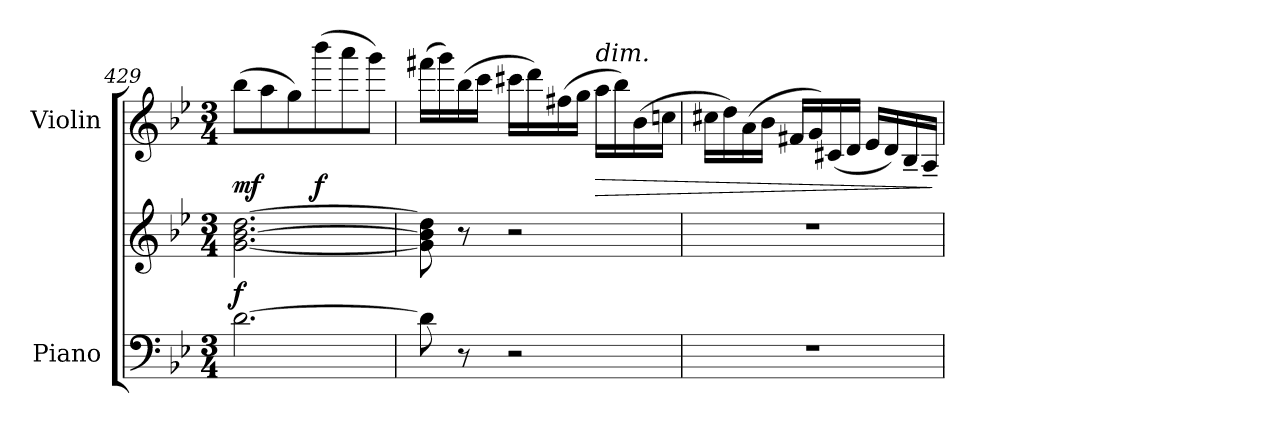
**kern	**kern	**dynam	**kern	**dynam
*part2	*part2	*part2	*part1	*part1
*staff3	*staff2	*staff2/3	*staff1	*staff1
*I"Piano	*	*	*I"Violin	*
*I'Pno.	*	*	*I'Vln.	*
*clefF4	*clefG2	*	*clefG2	*
*k[b-e-]	*k[b-e-]	*	*k[b-e-]	*
*M3/4	*M3/4	*	*M3/4	*
=429	=429	=429	=429	=429
!	!	!LO:DY:b	!	!LO:DY:b
[2.d\	[2.g\ [2.b-\ [2.dd\	f	(8bb-\L	mf
.	.	.	8aa\	.
.	.	.	8gg\)	.
*	*	*	*MM40	*
!	!	!	!	!LO:DY:b
.	.	.	(8bbb-\	f
.	.	.	8aaa\	.
*	*	*	*MM50	*
.	.	.	8ggg\J)	.
!!LO:PB:g=z
=430	=430	=430	=430	=430
*	*	*	*MM35	*
8d\]	8g\] 8b-\] 8dd\]	.	(16fff#X\LL	.
.	.	.	16ggg\)	.
*	*	*	*MM50	*
8r	8r	.	(16bb-\	.
.	.	.	16ccc\JJ	.
2r	2r	.	16ccc#X\LL	.
.	.	.	16ddd\)	.
.	.	.	(16ff#X\	.
.	.	.	16gg\JJ	.
!	!	!	!LO:TX:a:i:t=dim.	!
!	!	!	!	!LO:HP:b
.	.	.	16aa\LL	>
.	.	.	16bb-\)	.
.	.	.	(16b-\	.
.	.	.	16ccn\JJ	.
=431	=431	=431	=431	=431
2.r	2.r	.	16cc#X\LL	.
.	.	.	16dd\)	.
*	*	*	*MM45	*
.	.	.	(16a\	.
.	.	.	16b-\JJ	.
.	.	.	16f#X/LL	.
.	.	.	16g/)	.
*	*	*	*MM40	*
.	.	.	(16c#X/	.
.	.	.	16d/JJ	.
.	.	.	16e-/LL	.
.	.	.	16d/)	.
*	*	*	*MM30	*
.	.	.	16B-~/	.
.	.	.	16A~/JJ	.
.	.	.	.	]
=	=	=	=	=
*-	*-	*-	*-	*-
